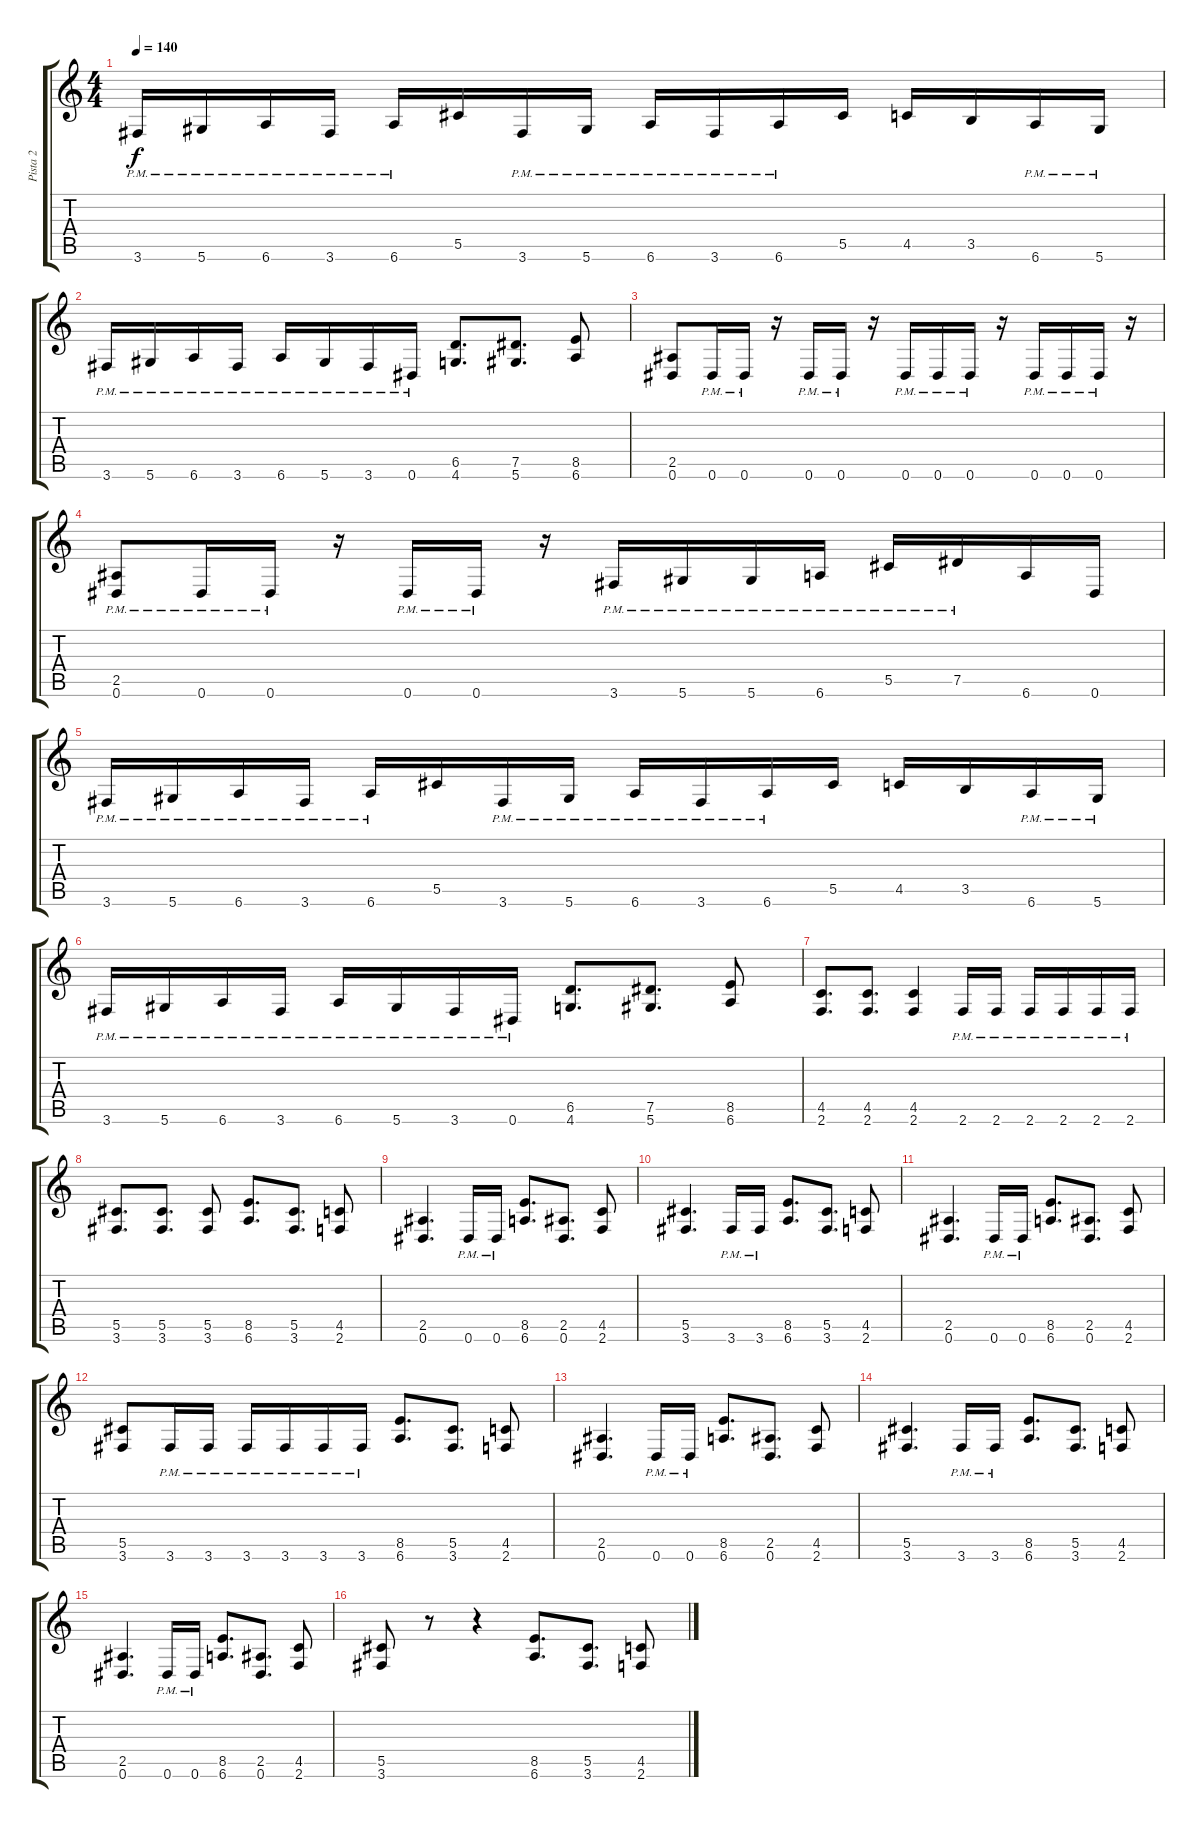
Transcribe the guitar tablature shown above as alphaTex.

\track ("Pista 2" "Pista 2") {instrument overdrivenguitar}
\staff {score tabs}
\tuning (Eb4 Bb3 Gb3 Db3 Ab2 Eb2) {hide}
\ts (4 4)
\tempo 140
\clef g2
\ks c
3.6{pm}.16{dy f} 5.6{pm}.16 6.6{pm}.16 3.6{pm}.16 6.6{pm}.16 5.5.16 3.6{pm}.16 5.6{pm}.16 6.6{pm}.16 3.6{pm}.16 6.6{pm}.16 5.5.16 4.5.16 3.5.16 6.6{pm}.16 5.6{pm}.16 |
3.6{pm}.16 5.6{pm}.16 6.6{pm}.16 3.6{pm}.16 6.6{pm}.16 5.6{pm}.16 3.6{pm}.16 0.6{pm}.16 (6.5 4.6).8{d} (7.5 5.6).8{d} (8.5 6.6).8 |
(2.5 0.6).8 0.6{pm}.16 0.6{pm}.16 r.16 0.6{pm}.16 0.6{pm}.16 r.16 0.6{pm}.16 0.6{pm}.16 0.6{pm}.16 r.16 0.6{pm}.16 0.6{pm}.16 0.6{pm}.16 r.16 |
(2.5{pm} 0.6{pm}).8 0.6{pm}.16 0.6{pm}.16 r.16 0.6{pm}.16 0.6{pm}.16 r.16 3.6{pm}.16 5.6{pm}.16 5.6{pm}.16 6.6{pm}.16 5.5{pm}.16 7.5{pm}.16 6.6.16 0.6.16 |
3.6{pm}.16 5.6{pm}.16 6.6{pm}.16 3.6{pm}.16 6.6{pm}.16 5.5.16 3.6{pm}.16 5.6{pm}.16 6.6{pm}.16 3.6{pm}.16 6.6{pm}.16 5.5.16 4.5.16 3.5.16 6.6{pm}.16 5.6{pm}.16 |
3.6{pm}.16 5.6{pm}.16 6.6{pm}.16 3.6{pm}.16 6.6{pm}.16 5.6{pm}.16 3.6{pm}.16 0.6{pm}.16 (6.5 4.6).8{d} (7.5 5.6).8{d} (8.5 6.6).8 |
(4.5 2.6).8{d} (4.5 2.6).8{d} (4.5 2.6).4 2.6{pm}.16 2.6{pm}.16 2.6{pm}.16 2.6{pm}.16 2.6{pm}.16 2.6{pm}.16 |
(5.5 3.6).8{d} (5.5 3.6).8{d} (5.5 3.6).8 (8.5 6.6).8{d} (5.5 3.6).8{d} (4.5 2.6).8 |
(2.5 0.6).4{d} 0.6{pm}.16 0.6{pm}.16 (8.5 6.6).8{d} (2.5 0.6).8{d} (4.5 2.6).8 |
(5.5 3.6).4{d} 3.6{pm}.16 3.6{pm}.16 (8.5 6.6).8{d} (5.5 3.6).8{d} (4.5 2.6).8 |
(2.5 0.6).4{d} 0.6{pm}.16 0.6{pm}.16 (8.5 6.6).8{d} (2.5 0.6).8{d} (4.5 2.6).8 |
(5.5 3.6).8 3.6{pm}.16 3.6{pm}.16 3.6{pm}.16 3.6{pm}.16 3.6{pm}.16 3.6{pm}.16 (8.5 6.6).8{d} (5.5 3.6).8{d} (4.5 2.6).8 |
(2.5 0.6).4{d} 0.6{pm}.16 0.6{pm}.16 (8.5 6.6).8{d} (2.5 0.6).8{d} (4.5 2.6).8 |
(5.5 3.6).4{d} 3.6{pm}.16 3.6{pm}.16 (8.5 6.6).8{d} (5.5 3.6).8{d} (4.5 2.6).8 |
(2.5 0.6).4{d} 0.6{pm}.16 0.6{pm}.16 (8.5 6.6).8{d} (2.5 0.6).8{d} (4.5 2.6).8 |
(5.5 3.6).8 r.8 r.4 (8.5 6.6).8{d} (5.5 3.6).8{d} (4.5 2.6).8
